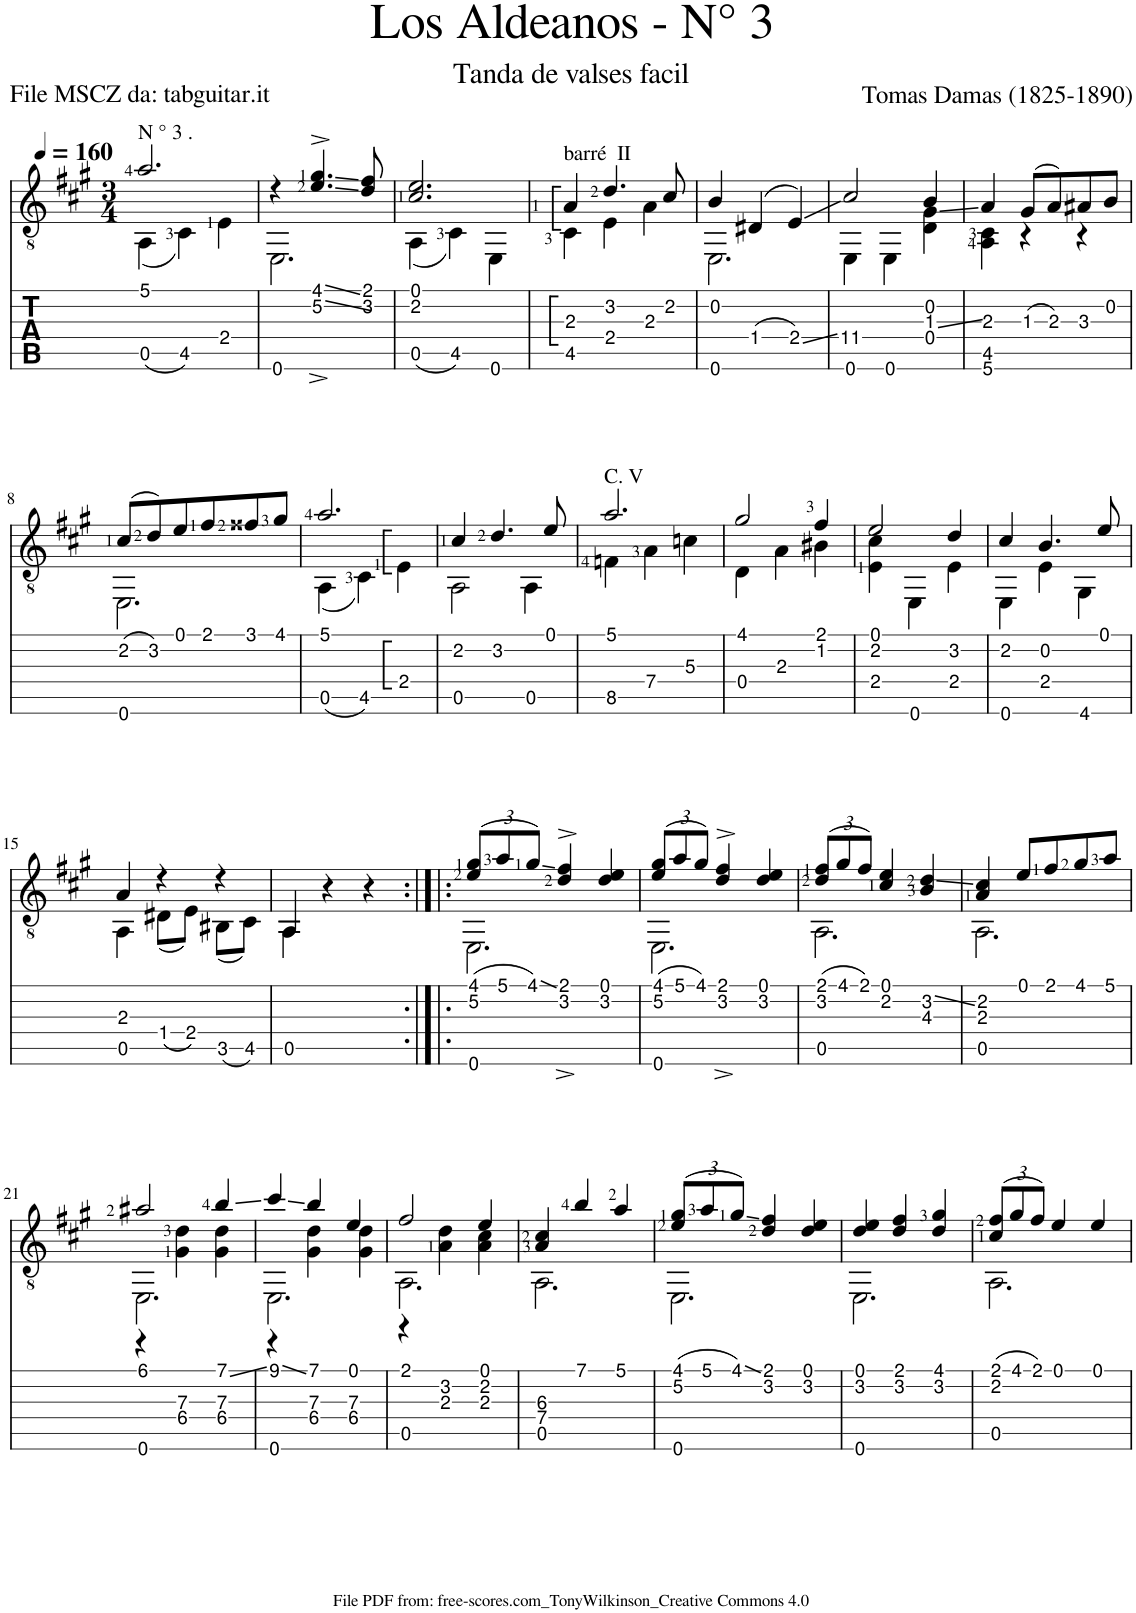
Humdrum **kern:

**kern	**kern
*part1	*part1
*staff2	*staff1
*I"Guitar	*
*I'Guit.	*
*stria6	*
*	*clefGv2
*k[f#c#g#]	*k[f#c#g#]
*M3/4	*M3/4
*MM160	*MM160
=1	=1
*^	*^
!	!	!LO:TX:a:t=N ° 3 .	!
2.a	4AA	2.a/	(4AA\
.	4C#	.	4C#\)
.	4E	.	4E\
=2	=2	=2	=2
4r	2.EE	4r	2.EE\
4.e^ 4.g#^	.	4.e/^ 4.g#/^	.
8d 8f#	.	8d/ 8f#/	.
=3	=3	=3	=3
2.c# 2.e	4AA	2.c#/ 2.e/	(4AA\
.	4C#	.	4C#\)
.	4EE	.	4EE\
=4	=4	=4	=4
!	!	!LO:TX:a:t=barré  II	!
4A::	4C#	4A::/	4C#\
4.d	4E	4.d/	4E\
.	4A	.	4A\
8c#	.	8c#/	.
=5	=5	=5	=5
4B	2.EE	4B/	2.EE\
4D#	.	(4D#X/	.
4E	.	4E/)	.
=6	=6	=6	=6
2c#	4EE	2c#/	4EE\
.	4EE	.	4EE\
4B	4D 4G#	4B/	4D\ 4G#\
=7	=7	=7	=7
4A	4AA 4C#	4A/	4AA\ 4C#\
8G#L	4r	(8G#/L	4r
8AJ	.	8A/)	.
8A#L	4r	8A#X/	4r
8BJ	.	8B/J	.
!!LO:LB:g=z	!!
=8	=8	=8	=8
8c#L	2.EE	(8c#/L	2.EE\
8dJ	.	8d/)	.
8eL	.	8e/	.
8f#J	.	8f#/	.
8f##L	.	8f##X/	.
8g#J	.	8g#/J	.
=9	=9	=9	=9
2.a	4AA	2.a/	(4AA\
.	4C#	.	4C#\)
.	4E::	.	4E::\
=10	=10	=10	=10
4c#	2AA	4c#/	2AA\
4.d	.	4.d/	.
.	4AA	.	4AA\
8e	.	8e/	.
=11	=11	=11	=11
!	!	!LO:TX:a:t=C. V	!
2.a	4F	2.a/	4Fn\
.	4A	.	4A\
.	4c	.	4cn\
=12	=12	=12	=12
2g#	4D	2g#/	4D\
.	4A	.	4A\
4f#	4B#	4f#/	4B#X\
=13	=13	=13	=13
2e	4E 4c#	2e/	4E\ 4c#\
.	4EE	.	4EE\
4d	4E	4d/	4E\
=14	=14	=14	=14
4c#	4EE	4c#/	4EE\
4.B	4E	4.B/	4E\
.	4GG#	.	4GG#\
8e	.	8e/	.
!!LO:LB:g=z	!!
=15	=15	=15	=15
4A	4AA	4A/	4AA\
4r	8D#L	4r	(8D#X\L
.	8EJ	.	8E\J)
4r	8BB#L	4r	(8BB#X\L
.	8C#J	.	8C#\J)
=16	=16	=16	=16
4AA	4AA	4AA/	4AA\
4r	2ryy	4r	2ryy
4r	.	4r	.
=17:|!|:	=17:|!|:	=17:|!|:	=17:|!|:
*Xbrackettup	*	*Xbrackettup	*
12e\ 12g#\L	2.EE	(12e/ 12g#/L	2.EE\
12a	.	12a/	.
12g#J	.	12g#/J)	.
4d^ 4f#^	.	4d/^ 4f#/^	.
4d 4e	.	4d/ 4e/	.
=18	=18	=18	=18
12e\ 12g#\L	2.EE	(12e/ 12g#/L	2.EE\
12a	.	12a/	.
12g#J	.	12g#/J)	.
4d^ 4f#^	.	4d/^ 4f#/^	.
4d 4e	.	4d/ 4e/	.
=19	=19	=19	=19
12d\ 12f#\L	2.AA	(12d/ 12f#/L	2.AA\
12g#	.	12g#/	.
12f#J	.	12f#/J)	.
4c# 4e	.	4c#/ 4e/	.
4B 4d	.	4B/ 4d/	.
=20	=20	=20	=20
4A 4c#	2.AA	4A/ 4c#/	2.AA\
8eL	.	8e/L	.
8f#J	.	8f#/	.
8g#L	.	8g#/	.
8aJ	.	8a/J	.
!!LO:LB:g=z
=21	=21	=21	=21
*	*^	*	*^
2a#	2.EE	4r	2a#X/	2.EE\	4r
.	.	4G# 4d	.	.	4G#\ 4d\
4b	.	4G# 4d	4b/	.	4G#\ 4d\
=22	=22	=22	=22	=22	=22
4cc#	2.EE	4r	4cc#/	2.EE\	4r
4b	.	4G# 4d	4b/	.	4G#\ 4d\
4e	.	4G# 4d	4e/	.	4G#\ 4d\
=23	=23	=23	=23	=23	=23
2f#	2.AA	4r	2f#/	2.AA\	4r
.	.	4A 4d	.	.	4A\ 4d\
4e	.	4A 4c#	4e/	.	4A\ 4c#\
*	*v	*v	*	*	*
*	*	*	*v	*v
=24	=24	=24	=24
4A 4c#	2.AA	4A/ 4c#/	2.AA\
4b	.	4b/	.
4a	.	4a/	.
=25	=25	=25	=25
12e\ 12g#\L	2.EE	(12e/ 12g#/L	2.EE\
12a	.	12a/	.
12g#J	.	12g#/J)	.
4d 4f#	.	4d/ 4f#/	.
4d 4e	.	4d/ 4e/	.
=26	=26	=26	=26
4d 4e	2.EE	4d/ 4e/	2.EE\
4d 4f#	.	4d/ 4f#/	.
4d 4g#	.	4d/ 4g#/	.
=27	=27	=27	=27
12c#\ 12f#\L	2.AA	(12c#/ 12f#/L	2.AA\
12g#	.	12g#/	.
12f#J	.	12f#/J)	.
4e	.	4e/	.
4e	.	4e/	.
*v	*v	*	*
*	*v	*v
=	=
*-	*-
